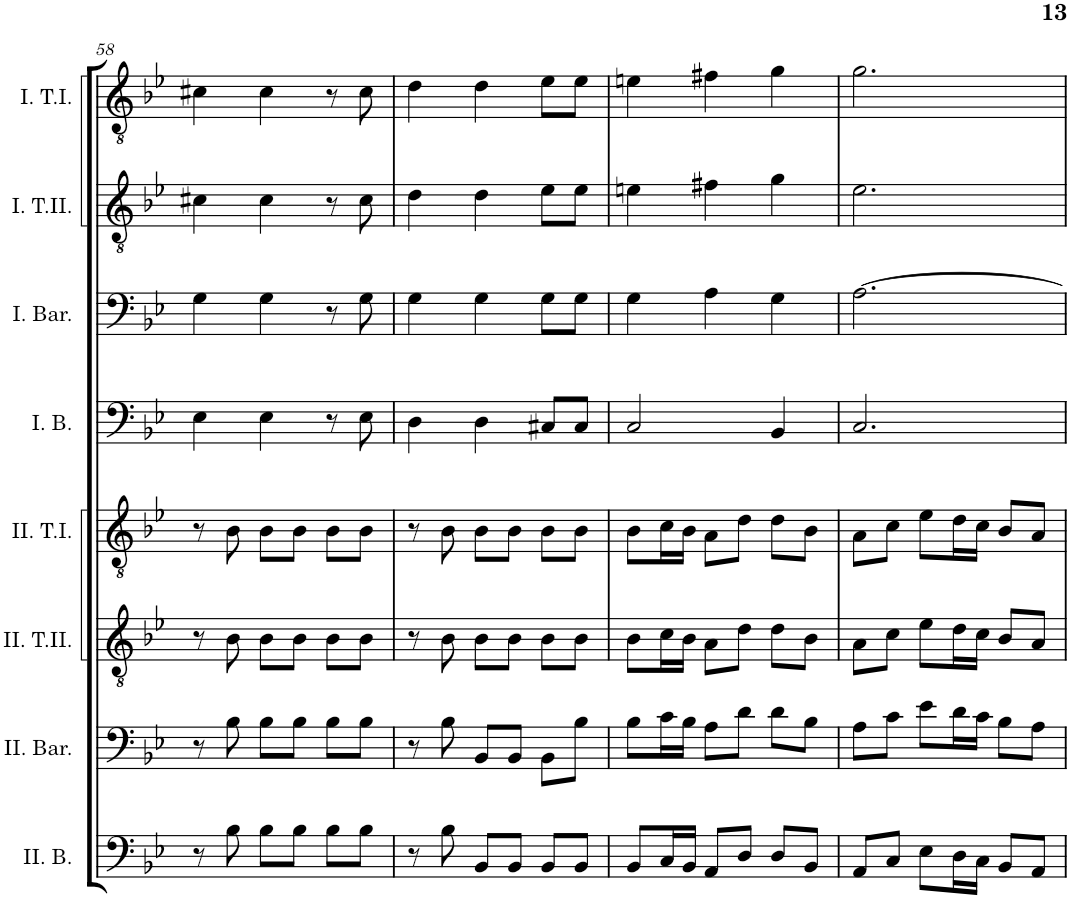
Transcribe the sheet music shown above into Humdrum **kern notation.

**kern	**kern	**kern	**kern	**kern	**kern	**kern	**kern
*part8	*part7	*part6	*part5	*part4	*part3	*part2	*part1
*staff8	*staff7	*staff6	*staff5	*staff4	*staff3	*staff2	*staff1
*I"II. Bas	*I"II. Baryton	*I"II. Tenor II.	*I"II. Tenor I.	*I"I. Bas	*I"I. Baryton	*I"I. Tenor II.	*I"I. Tenor I.
*I'II. B.	*I'II. Bar.	*I'II. T.II.	*I'II. T.I.	*I'I. B.	*I'I. Bar.	*I'I. T.II.	*I'I. T.I.
!!LO:PB:g=z
*clefF4	*clefF4	*clefGv2	*clefGv2	*clefF4	*clefF4	*clefGv2	*clefGv2
*k[b-e-]	*k[b-e-]	*k[b-e-]	*k[b-e-]	*k[b-e-]	*k[b-e-]	*k[b-e-]	*k[b-e-]
*M3/4	*M3/4	*M3/4	*M3/4	*M3/4	*M3/4	*M3/4	*M3/4
=58	=58	=58	=58	=58	=58	=58	=58
8r	8r	8r	8r	4E-\	4G\	4c#X\	4c#X\
8B-\	8B-\	8B-\	8B-\	.	.	.	.
8B-\L	8B-\L	8B-\L	8B-\L	4E-\	4G\	4c#\	4c#\
8B-\J	8B-\J	8B-\J	8B-\J	.	.	.	.
8B-\L	8B-\L	8B-\L	8B-\L	8r	8r	8r	8r
8B-\J	8B-\J	8B-\J	8B-\J	8E-\	8G\	8c#\	8c#\
=59	=59	=59	=59	=59	=59	=59	=59
8r	8r	8r	8r	4D\	4G\	4d\	4d\
8B-\	8B-\	8B-\	8B-\	.	.	.	.
8BB-/L	8BB-/L	8B-\L	8B-\L	4D\	4G\	4d\	4d\
8BB-/J	8BB-/J	8B-\J	8B-\J	.	.	.	.
8BB-/L	8BB-\L	8B-\L	8B-\L	8C#X/L	8G\L	8e-\L	8e-\L
8BB-/J	8B-\J	8B-\J	8B-\J	8C#/J	8G\J	8e-\J	8e-\J
=60	=60	=60	=60	=60	=60	=60	=60
8BB-/L	8B-\L	8B-\L	8B-\L	2C/	4G\	4en\	4en\
16C/L	16c\L	16c\L	16c\L	.	.	.	.
16BB-/JJ	16B-\JJ	16B-\JJ	16B-\JJ	.	.	.	.
8AA/L	8A\L	8A\L	8A\L	.	4A\	4f#X\	4f#X\
8D/J	8d\J	8d\J	8d\J	.	.	.	.
8D/L	8d\L	8d\L	8d\L	4BB-/	4G\	4g\	4g\
8BB-/J	8B-\J	8B-\J	8B-\J	.	.	.	.
=61	=61	=61	=61	=61	=61	=61	=61
8AA/L	8A\L	8A\L	8A\L	2.C/	[2.A\	2.e-\	2.g\
8C/J	8c\J	8c\J	8c\J	.	.	.	.
8E-\L	8e-\L	8e-\L	8e-\L	.	.	.	.
16D\L	16d\L	16d\L	16d\L	.	.	.	.
16C\JJ	16c\JJ	16c\JJ	16c\JJ	.	.	.	.
8BB-/L	8B-\L	8B-/L	8B-/L	.	.	.	.
8AA/J	8A\J	8A/J	8A/J	.	.	.	.
=	=	=	=	=	=	=	=
*-	*-	*-	*-	*-	*-	*-	*-
